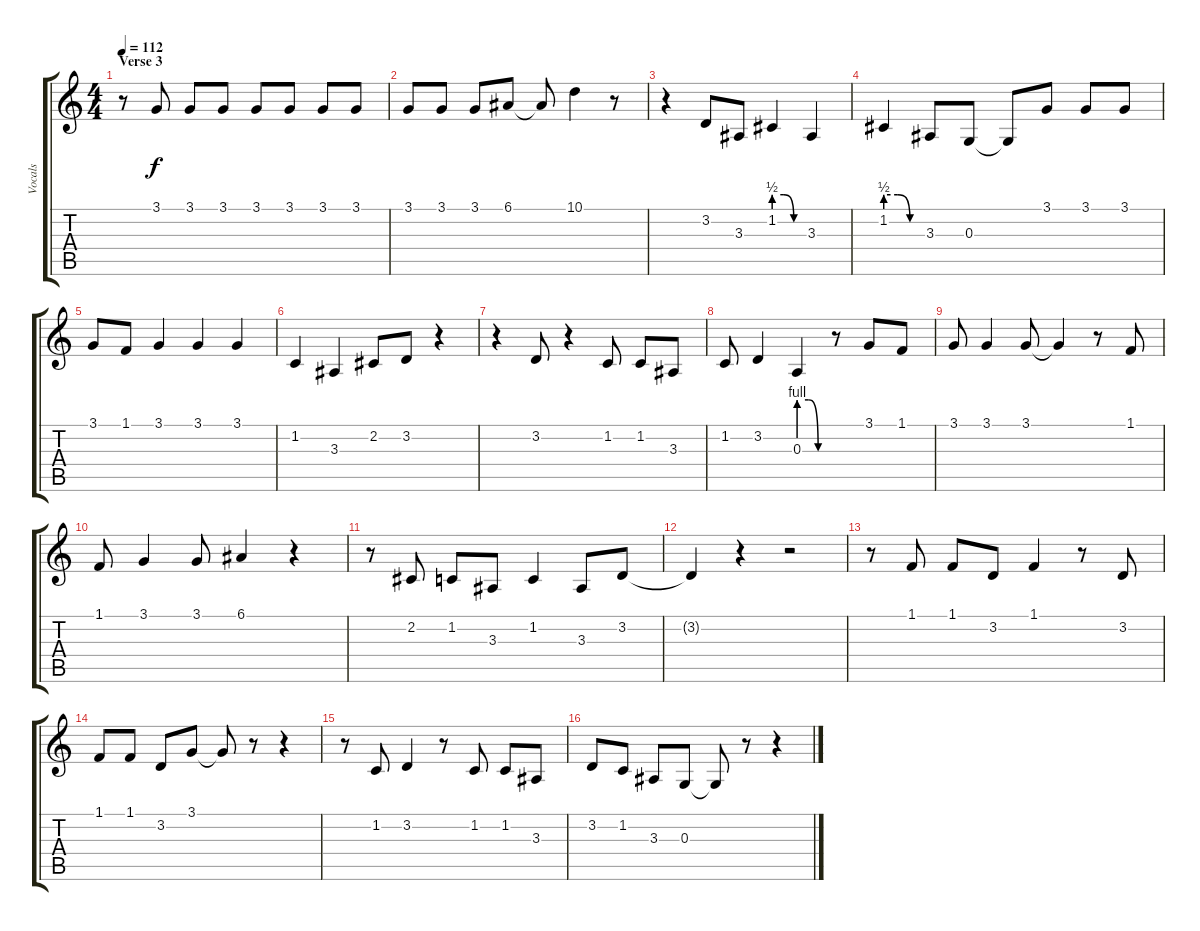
\track ("Vocals" "Vocals") {instrument lead2sawtooth}
\staff {score tabs}
\tuning (E4 B3 G3 D3 A2 E2) {hide}
\ts (4 4)
\section ("" "Verse 3")
\tempo 112
\clef g2
\ks c
r.8{dy f} 3.1.8 3.1.8 3.1.8 3.1.8 3.1.8 3.1.8 3.1.8 |
3.1.8 3.1.8 3.1.8 6.1.8 6.1{t}.8 10.1.4 r.8 |
r.4 3.2.8 3.3.8 1.2{be (custom 0 2 20 2 40 0 60 0)}.4 3.3.4 |
1.2{be (custom 0 2 20 2 40 0 60 0)}.4 3.3.8 0.3.8 0.3{t}.8 3.1.8 3.1.8 3.1.8 |
3.1.8 1.1.8 3.1.4 3.1.4 3.1.4 |
1.2.4 3.3.4 2.2.8 3.2.8 r.4 |
r.4 3.2.8 r.4 1.2.8 1.2.8 3.3.8 |
1.2.8 3.2.4 0.3{be (custom 0 4 20 4 40 0 60 0)}.4 r.8 3.1.8 1.1.8 |
3.1.8 3.1.4 3.1.8 3.1{t}.4 r.8 1.1.8 |
1.1.8 3.1.4 3.1.8 6.1.4 r.4 |
r.8 2.2.8 1.2.8 3.3.8 1.2.4 3.3.8 3.2.8 |
3.2{t}.4 r.4 r.2 |
r.8 1.1.8 1.1.8 3.2.8 1.1.4 r.8 3.2.8 |
1.1.8 1.1.8 3.2.8 3.1.8 3.1{t}.8 r.8 r.4 |
r.8 1.2.8 3.2.4 r.8 1.2.8 1.2.8 3.3.8 |
3.2.8 1.2.8 3.3.8 0.3.8 0.3{t}.8 r.8 r.4
